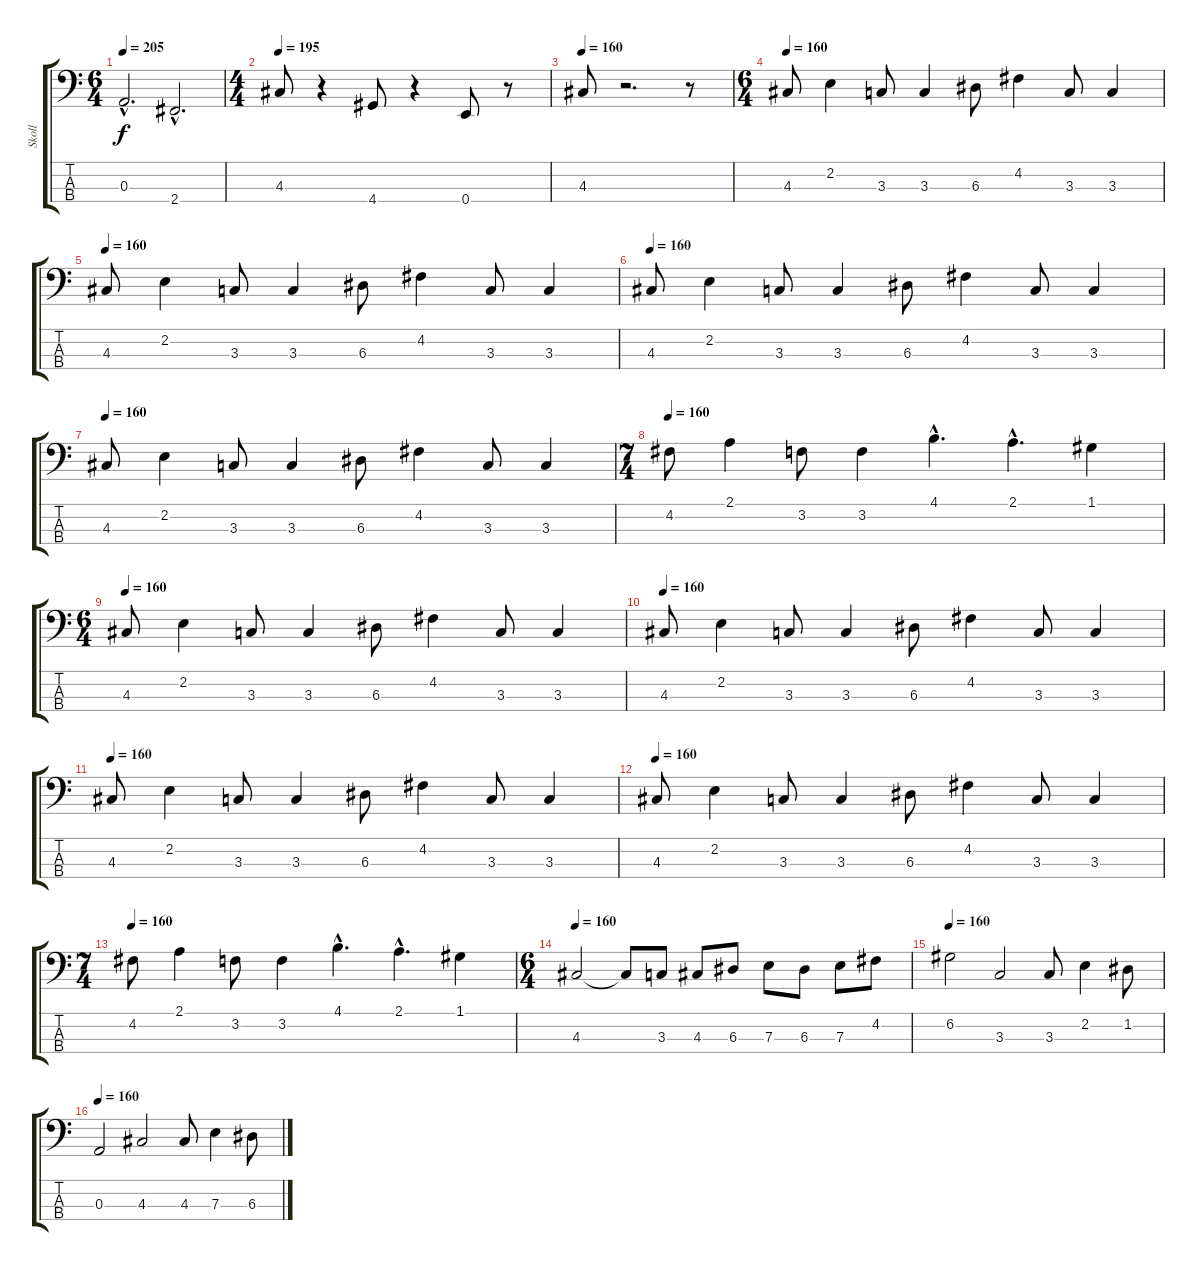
\track ("Skoll" "Skoll") {instrument electricbassfinger}
\staff {score tabs}
\tuning (G2 D2 A1 E1) {hide}
\ts (6 4)
\tempo 205
\clef f4
\ks c
0.3{hac}.2{d dy f} 2.4{hac}.2{d} |
\ts (4 4)
\tempo 160
\tempo 195
4.3.8 r.4 4.4.8 r.4 0.4.8 r.8 |
\tempo 160
4.3.8 r.2{d} r.8 |
\ts (6 4)
\tempo 160
4.3.8 2.2.4 3.3.8 3.3.4 6.3.8 4.2.4 3.3.8 3.3.4 |
\tempo 160
4.3.8 2.2.4 3.3.8 3.3.4 6.3.8 4.2.4 3.3.8 3.3.4 |
\tempo 160
4.3.8 2.2.4 3.3.8 3.3.4 6.3.8 4.2.4 3.3.8 3.3.4 |
\tempo 160
4.3.8 2.2.4 3.3.8 3.3.4 6.3.8 4.2.4 3.3.8 3.3.4 |
\ts (7 4)
\tempo 160
4.2.8 2.1.4 3.2.8 3.2.4 4.1{hac}.4{d} 2.1{hac}.4{d} 1.1.4 |
\ts (6 4)
\tempo 160
4.3.8 2.2.4 3.3.8 3.3.4 6.3.8 4.2.4 3.3.8 3.3.4 |
\tempo 160
4.3.8 2.2.4 3.3.8 3.3.4 6.3.8 4.2.4 3.3.8 3.3.4 |
\tempo 160
4.3.8 2.2.4 3.3.8 3.3.4 6.3.8 4.2.4 3.3.8 3.3.4 |
\tempo 160
4.3.8 2.2.4 3.3.8 3.3.4 6.3.8 4.2.4 3.3.8 3.3.4 |
\ts (7 4)
\tempo 160
4.2.8 2.1.4 3.2.8 3.2.4 4.1{hac}.4{d} 2.1{hac}.4{d} 1.1.4 |
\ts (6 4)
\tempo 160
4.3.2 4.3{t}.8 3.3.8 4.3.8 6.3.8 7.3.8 6.3.8 7.3.8 4.2.8 |
\tempo 160
6.2.2 3.3.2 3.3.8 2.2.4 1.2.8 |
\tempo 160
0.3.2 4.3.2 4.3.8 7.3.4 6.3.8
